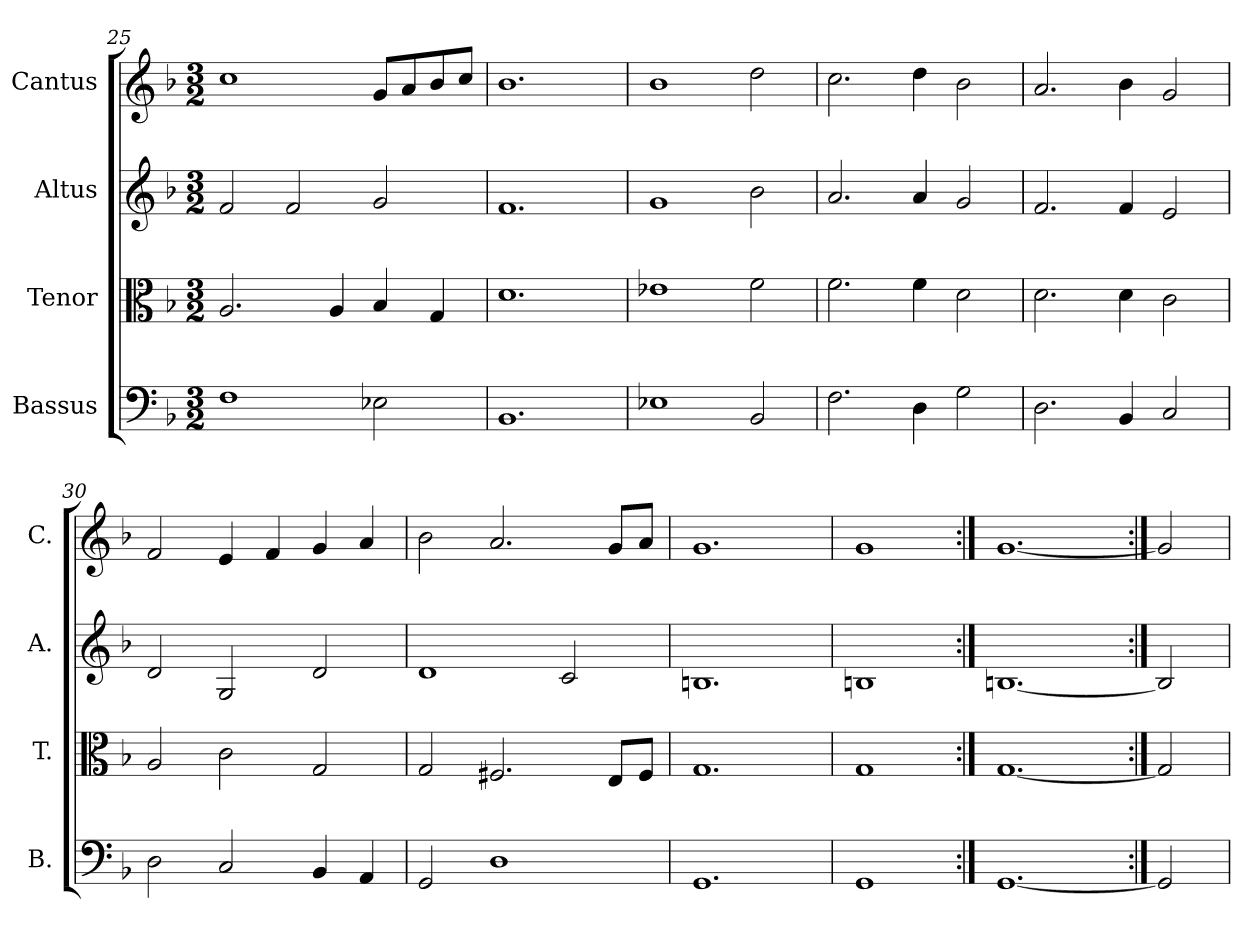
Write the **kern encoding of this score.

**kern	**kern	**kern	**kern
*part4	*part3	*part2	*part1
*staff4	*staff3	*staff2	*staff1
*I"Bassus	*I"Tenor	*I"Altus	*I"Cantus
*I'B.	*I'T.	*I'A.	*I'C.
*clefF4	*clefC3	*clefG2	*clefG2
*k[b-]	*k[b-]	*k[b-]	*k[b-]
*F:	*F:	*F:	*F:
*M3/2	*M3/2	*M3/2	*M3/2
=25	=25	=25	=25
1F	2.A/	2f/	1cc
.	.	2f/	.
.	4A/	.	.
2E-X\	4B-/	2g/	8g/L
.	.	.	8a/
.	4G/	.	8b-/
.	.	.	8cc/J
=26	=26	=26	=26
1.BB-	1.d	1.f	1.b-
=27	=27	=27	=27
1E-X	1e-X	1g	1b-
2BB-/	2f\	2b-\	2dd\
!!LO:LB:g=z
=28	=28	=28	=28
2.F\	2.f\	2.a/	2.cc\
4D\	4f\	4a/	4dd\
2G\	2d\	2g/	2b-\
=29	=29	=29	=29
2.D\	2.d\	2.f/	2.a/
4BB-/	4d\	4f/	4b-\
2C/	2c\	2e/	2g/
=30	=30	=30	=30
2D\	2A/	2d/	2f/
2C/	2c\	2G/	4e/
.	.	.	4f/
4BB-/	2G/	2d/	4g/
4AA/	.	.	4a/
=31	=31	=31	=31
2GG/	2G/	1d	2b-\
1D	2.F#X/	.	2.a/
.	.	2c/	.
.	8E/L	.	8g/L
.	8F#/J	.	8a/J
=32	=32	=32	=32
1.GG	1.G	1.Bn	1.g
=33	=33	=33	=33
1GG	1G	1Bn	1g
=34:|!	=34:|!	=34:|!	=34:|!
[1.GG	[1.G	[1.Bn	[1.g
=35:|!	=35:|!	=35:|!	=35:|!
2GG]	2G]	2B]	2g]
=	=	=	=
*-	*-	*-	*-
